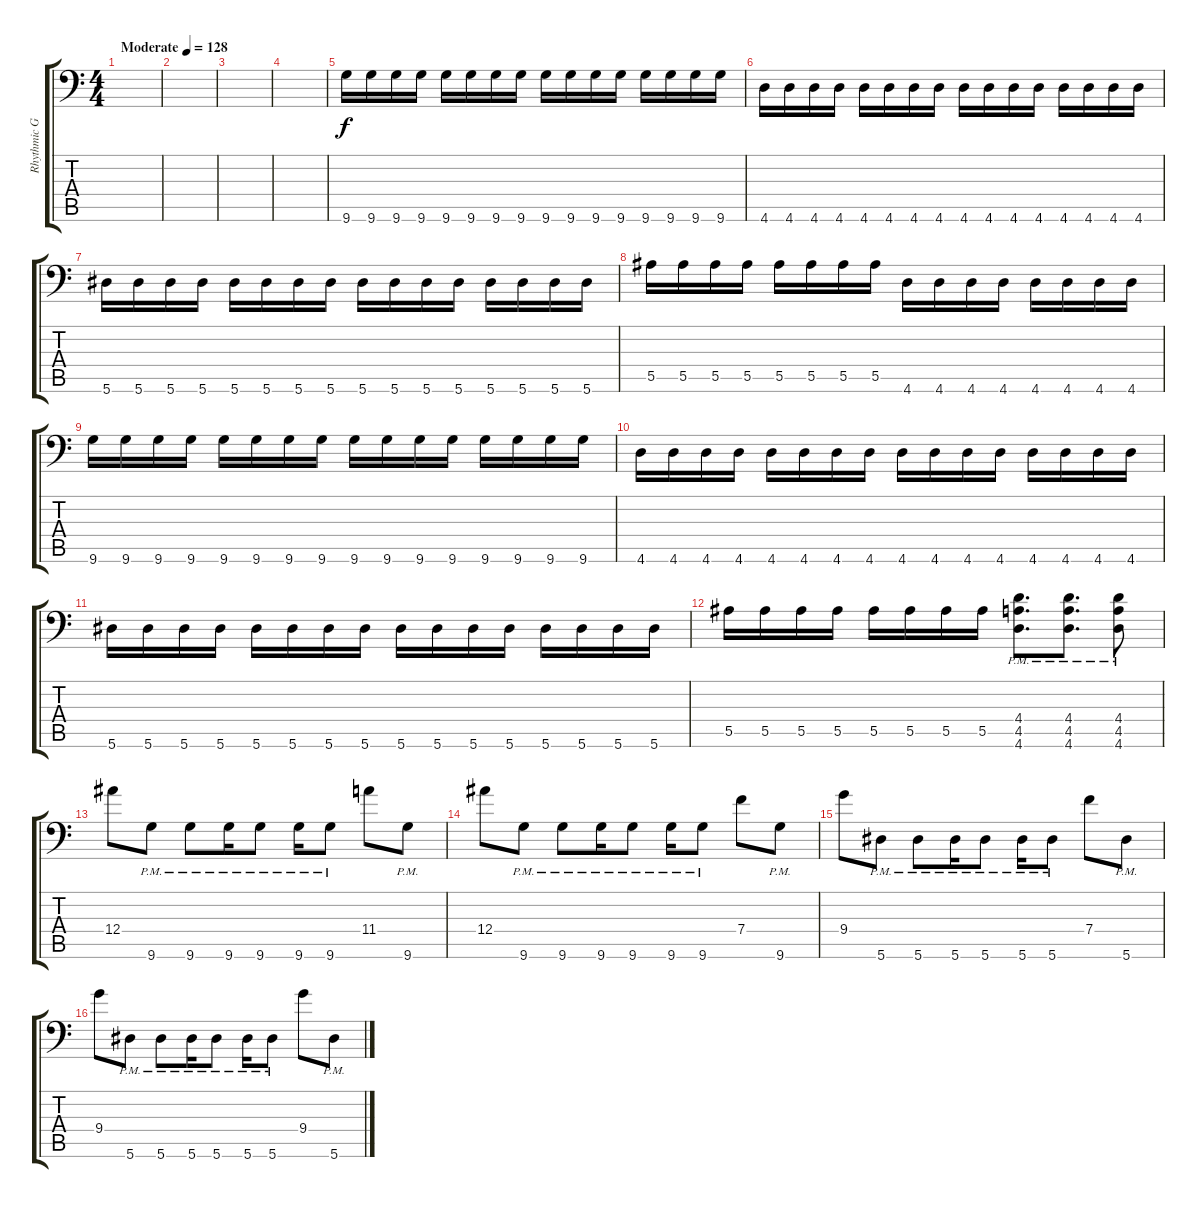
\track ("Rhythmic Guitar" "Rhythmic G") {instrument distortionguitar}
\staff {score tabs}
\tuning (C4 G3 Eb3 Bb2 F2 Bb1) {hide}
\ts (4 4)
\tempo (128 "Moderate")
\clef f4
\ks c
|
|
|
|
9.6.16 9.6.16 9.6.16 9.6.16 9.6.16 9.6.16 9.6.16 9.6.16 9.6.16 9.6.16 9.6.16 9.6.16 9.6.16 9.6.16 9.6.16 9.6.16 |
4.6.16 4.6.16 4.6.16 4.6.16 4.6.16 4.6.16 4.6.16 4.6.16 4.6.16 4.6.16 4.6.16 4.6.16 4.6.16 4.6.16 4.6.16 4.6.16 |
5.6.16 5.6.16 5.6.16 5.6.16 5.6.16 5.6.16 5.6.16 5.6.16 5.6.16 5.6.16 5.6.16 5.6.16 5.6.16 5.6.16 5.6.16 5.6.16 |
5.5.16 5.5.16 5.5.16 5.5.16 5.5.16 5.5.16 5.5.16 5.5.16 4.6.16 4.6.16 4.6.16 4.6.16 4.6.16 4.6.16 4.6.16 4.6.16 |
9.6.16 9.6.16 9.6.16 9.6.16 9.6.16 9.6.16 9.6.16 9.6.16 9.6.16 9.6.16 9.6.16 9.6.16 9.6.16 9.6.16 9.6.16 9.6.16 |
4.6.16 4.6.16 4.6.16 4.6.16 4.6.16 4.6.16 4.6.16 4.6.16 4.6.16 4.6.16 4.6.16 4.6.16 4.6.16 4.6.16 4.6.16 4.6.16 |
5.6.16 5.6.16 5.6.16 5.6.16 5.6.16 5.6.16 5.6.16 5.6.16 5.6.16 5.6.16 5.6.16 5.6.16 5.6.16 5.6.16 5.6.16 5.6.16 |
5.5.16 5.5.16 5.5.16 5.5.16 5.5.16 5.5.16 5.5.16 5.5.16 (4.4{pm} 4.5{pm} 4.6{pm}).8{d} (4.4{pm} 4.5{pm} 4.6{pm}).8{d} (4.4{pm} 4.5{pm} 4.6{pm}).8 |
12.4.8 9.6{pm}.8 9.6{pm}.8 9.6{pm}.16 9.6{pm}.8 9.6{pm}.16 9.6{pm}.8 11.4.8 9.6{pm}.8 |
12.4.8 9.6{pm}.8 9.6{pm}.8 9.6{pm}.16 9.6{pm}.8 9.6{pm}.16 9.6{pm}.8 7.4.8 9.6{pm}.8 |
9.4.8 5.6{pm}.8 5.6{pm}.8 5.6{pm}.16 5.6{pm}.8 5.6{pm}.16 5.6{pm}.8 7.4.8 5.6{pm}.8 |
9.4.8 5.6{pm}.8 5.6{pm}.8 5.6{pm}.16 5.6{pm}.8 5.6{pm}.16 5.6{pm}.8 9.4.8 5.6{pm}.8
